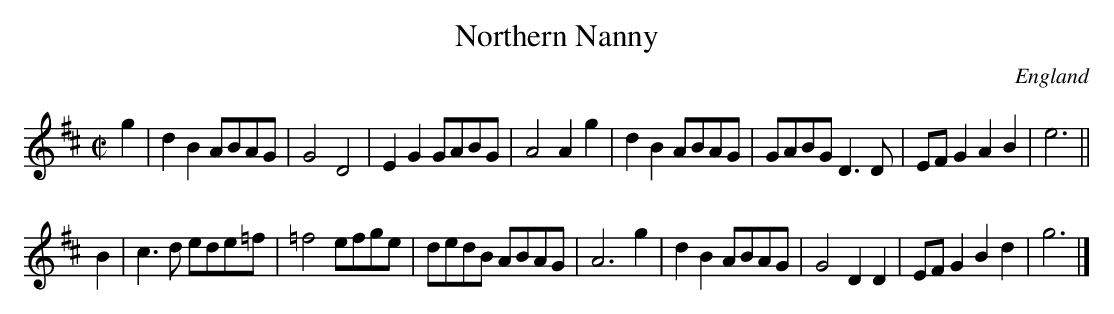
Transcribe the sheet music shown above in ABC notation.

X:1
T:Northern Nanny
M:C|
O:England
K:D
g2|\
d2B2 ABAG| G4 D4| E2G2 GABG| A4 A2g2|\
d2B2 ABAG| GABG D3D| EFG2 A2B2| e6||
B2|\
c3d ede=f| =f4 efge| dedB ABAG| A6 g2|\
d2B2 ABAG| G4 D2D2| EFG2 B2d2| g6|]
